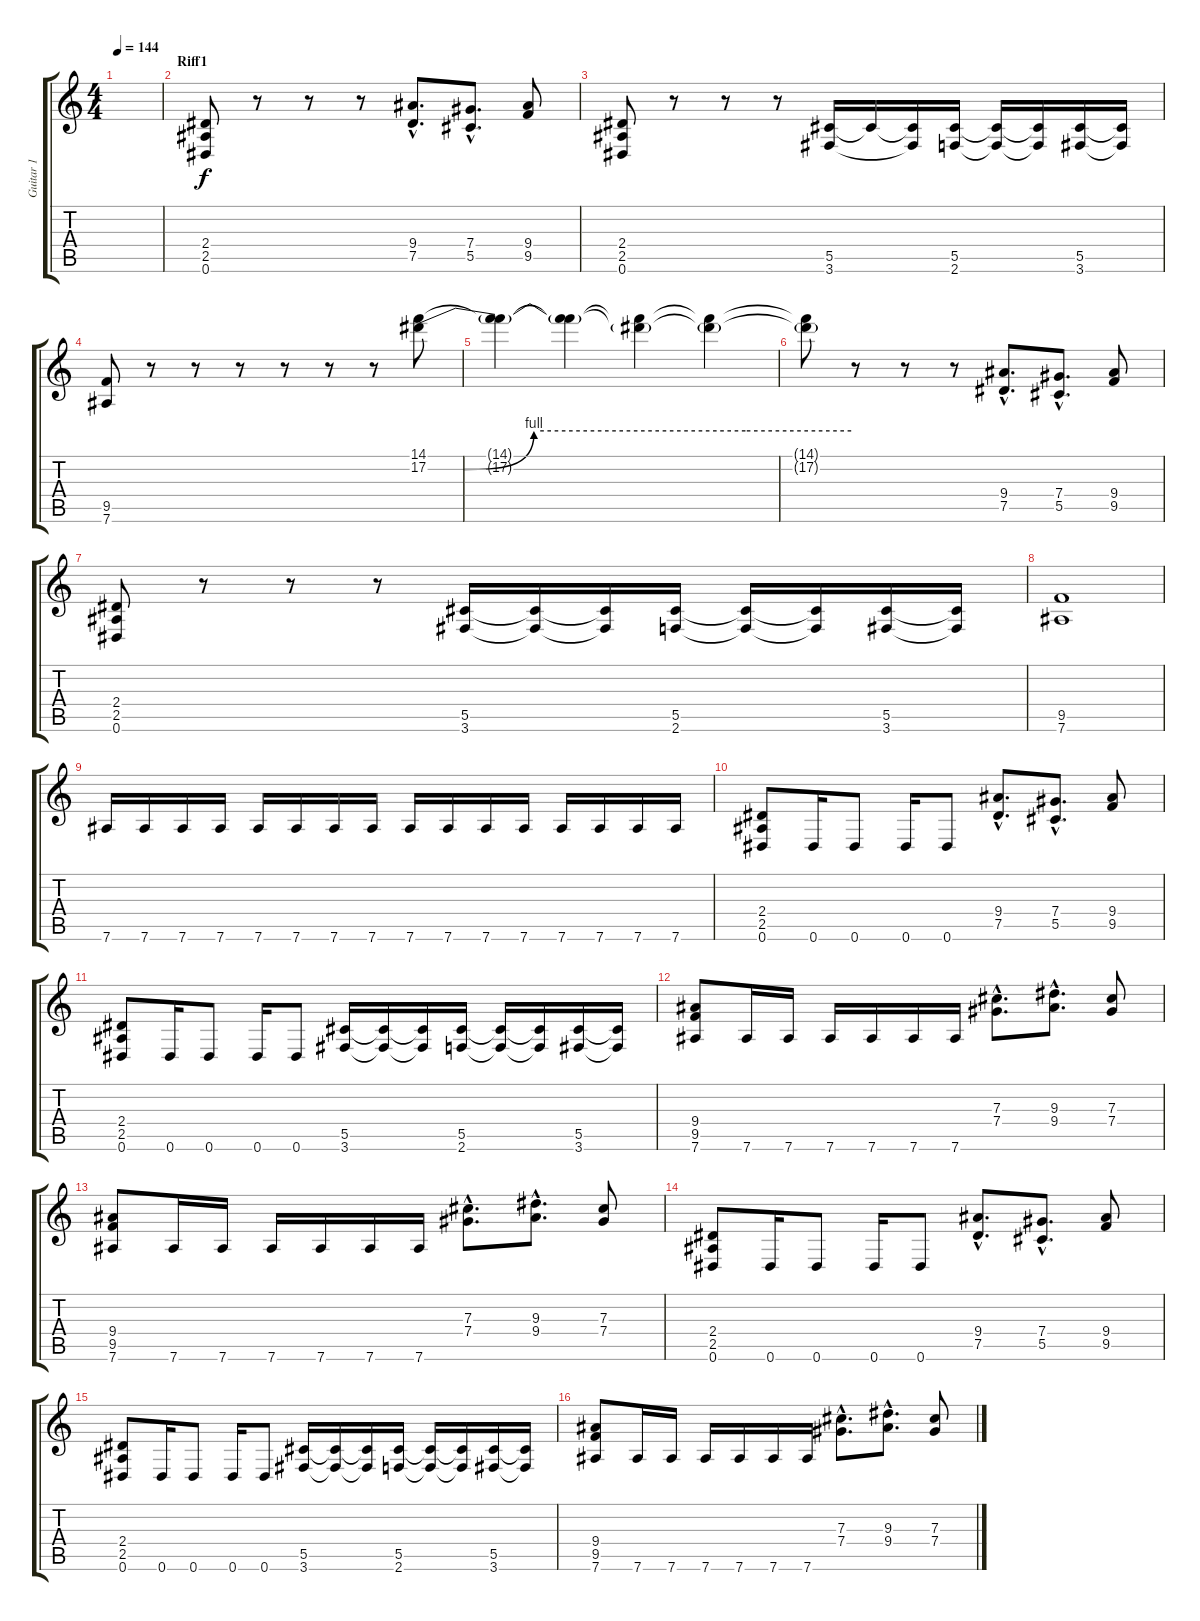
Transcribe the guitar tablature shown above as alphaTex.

\track ("Guitar 1" "Guitar 1") {instrument distortionguitar}
\staff {score tabs}
\tuning (Eb4 Bb3 Gb3 Db3 Ab2 Eb2) {hide}
\ts (4 4)
\tempo 144
\clef g2
\ks c
|
\section ("" "Riff1")
(2.4 2.5 0.6).8 r.8 r.8 r.8 (9.4{hac} 7.5{hac}).8{d} (7.4{hac} 5.5{hac}).8{d} (9.4 9.5).8 |
(2.4 2.5 0.6).8 r.8 r.8 r.8 (5.5 3.6).16 5.5{t}.16 (5.5{t} 3.6{t}).16 (5.5 2.6).16 (5.5{t} 2.6{t}).16 (5.5{t} 2.6{t}).16 (5.5 3.6).16 (5.5{t} 3.6{t}).16 |
(9.5 7.6).8 r.8 r.8 r.8 r.8 r.8 r.8 (14.1 17.2{be (custom 0 0 5 0 15 4 45 4 60 4)}).8 |
(14.1{t} 17.2{t}).4 (14.1{t} 17.2{t}).4 (14.1{t} 17.2{t}).4 (14.1{t} 17.2{t}).4 |
(14.1{t} 17.2{t}).8 r.8 r.8 r.8 (9.4{hac} 7.5{hac}).8{d} (7.4{hac} 5.5{hac}).8{d} (9.4 9.5).8 |
(2.4 2.5 0.6).8 r.8 r.8 r.8 (5.5 3.6).16 (5.5{t} 3.6{t}).16 (5.5{t} 3.6{t}).16 (5.5 2.6).16 (5.5{t} 2.6{t}).16 (5.5{t} 2.6{t}).16 (5.5 3.6).16 (5.5{t} 3.6{t}).16 |
(9.5 7.6).1 |
7.6.16 7.6.16 7.6.16 7.6.16 7.6.16 7.6.16 7.6.16 7.6.16 7.6.16 7.6.16 7.6.16 7.6.16 7.6.16 7.6.16 7.6.16 7.6.16 |
(2.4 2.5 0.6).8 0.6.16 0.6.8 0.6.16 0.6.8 (9.4{hac} 7.5{hac}).8{d} (7.4{hac} 5.5{hac}).8{d} (9.4 9.5).8 |
(2.4 2.5 0.6).8 0.6.16 0.6.8 0.6.16 0.6.8 (5.5 3.6).16 (5.5{t} 3.6{t}).16 (5.5{t} 3.6{t}).16 (5.5 2.6).16 (5.5{t} 2.6{t}).16 (5.5{t} 2.6{t}).16 (5.5 3.6).16 (5.5{t} 3.6{t}).16 |
(9.4 9.5 7.6).8 7.6.16 7.6.16 7.6.16 7.6.16 7.6.16 7.6.16 (7.3{hac} 7.4{hac}).8{d} (9.3{hac} 9.4{hac}).8{d} (7.3 7.4).8 |
(9.4 9.5 7.6).8 7.6.16 7.6.16 7.6.16 7.6.16 7.6.16 7.6.16 (7.3{hac} 7.4{hac}).8{d} (9.3{hac} 9.4{hac}).8{d} (7.3 7.4).8 |
(2.4 2.5 0.6).8 0.6.16 0.6.8 0.6.16 0.6.8 (9.4{hac} 7.5{hac}).8{d} (7.4{hac} 5.5{hac}).8{d} (9.4 9.5).8 |
(2.4 2.5 0.6).8 0.6.16 0.6.8 0.6.16 0.6.8 (5.5 3.6).16 (5.5{t} 3.6{t}).16 (5.5{t} 3.6{t}).16 (5.5 2.6).16 (5.5{t} 2.6{t}).16 (5.5{t} 2.6{t}).16 (5.5 3.6).16 (5.5{t} 3.6{t}).16 |
(9.4 9.5 7.6).8 7.6.16 7.6.16 7.6.16 7.6.16 7.6.16 7.6.16 (7.3{hac} 7.4{hac}).8{d} (9.3{hac} 9.4{hac}).8{d} (7.3 7.4).8
